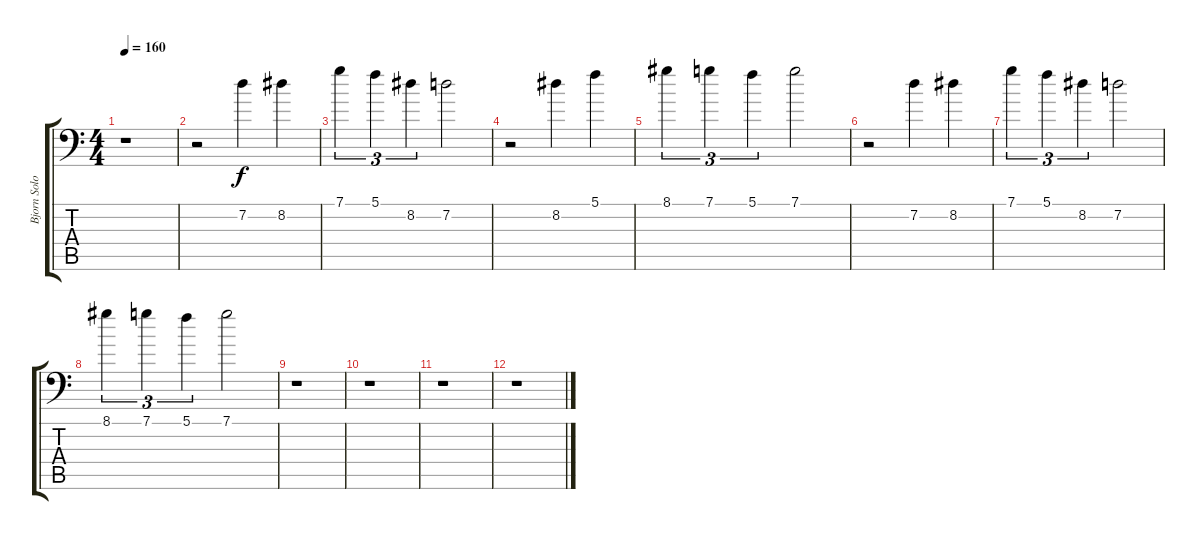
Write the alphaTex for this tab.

\track ("Bjorn Solo" "Bjorn Solo") {instrument distortionguitar}
\staff {score tabs}
\tuning (C4 G3 Eb3 Bb2 F2 Bb1) {hide}
\ts (4 4)
\tempo 160
\clef f4
\ks c
r.1{dy f} |
r.2 7.2.4 8.2.4 |
7.1.4{tu (3 2)} 5.1.4{tu (3 2)} 8.2.4{tu (3 2)} 7.2.2 |
r.2 8.2.4 5.1.4 |
8.1.4{tu (3 2)} 7.1.4{tu (3 2)} 5.1.4{tu (3 2)} 7.1.2 |
r.2 7.2.4 8.2.4 |
7.1.4{tu (3 2)} 5.1.4{tu (3 2)} 8.2.4{tu (3 2)} 7.2.2 |
8.1.4{tu (3 2)} 7.1.4{tu (3 2)} 5.1.4{tu (3 2)} 7.1.2 |
r.1 |
r.1 |
r.1 |
r.1
